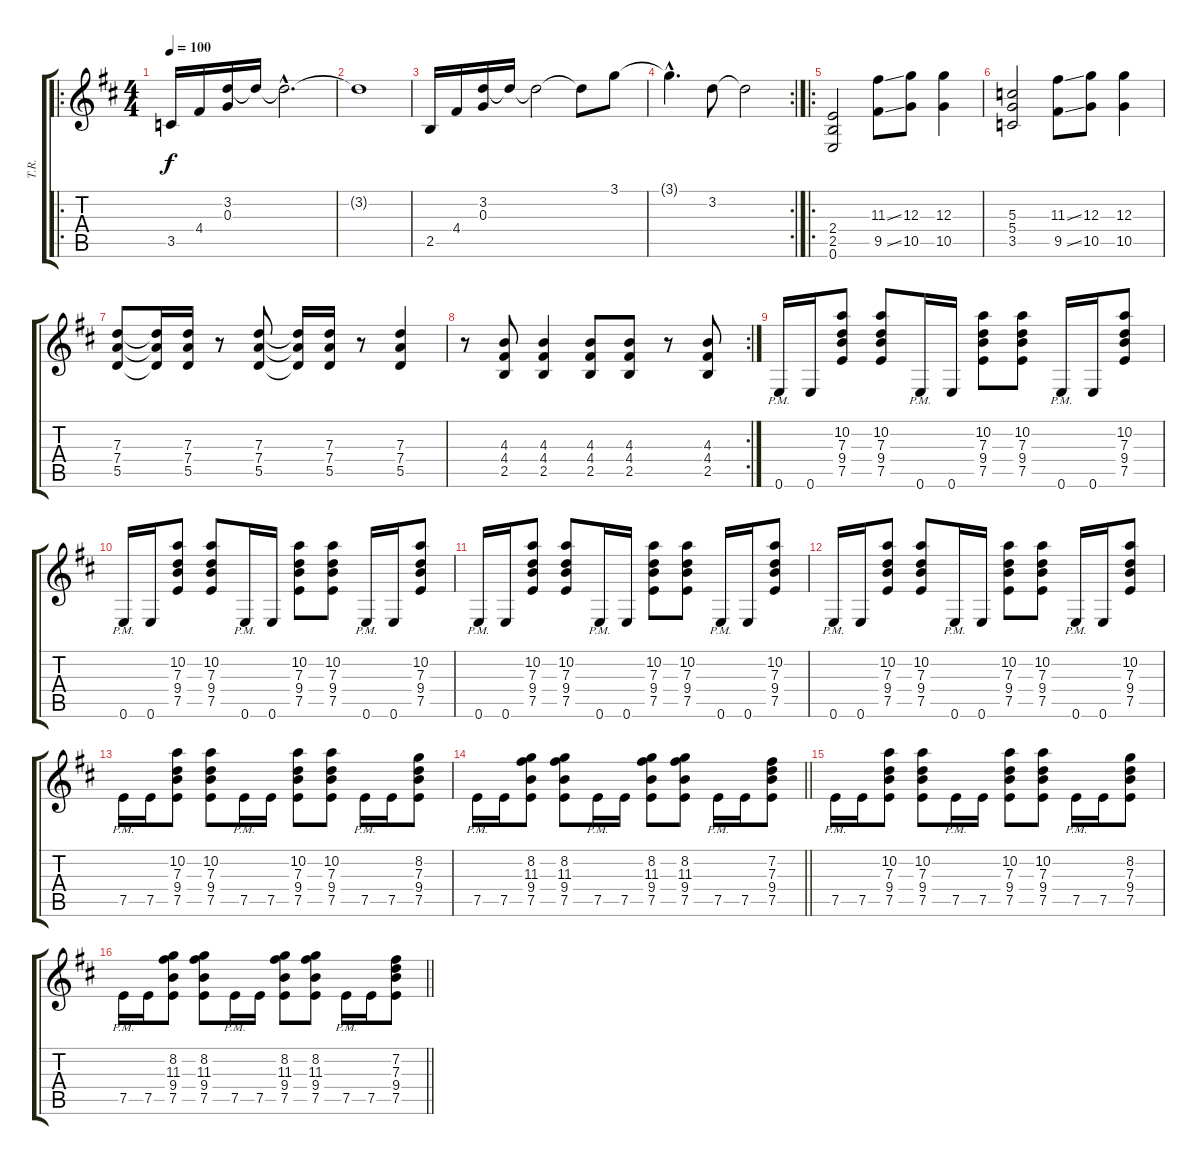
\track ("T.R." "T.R.") {instrument distortionguitar}
\staff {score tabs}
\tuning (E4 B3 G3 D3 A2 E2) {hide}
\ro
\ts (4 4)
\tempo 100
\clef g2
\ks d
3.5.16{dy f} 4.4.16 (3.2 0.3).16 3.2{t}.16 3.2{hac t}.2{d} |
3.2{t}.1 |
2.5.16 4.4.16 (3.2 0.3).16 3.2{t}.16 3.2{t}.2 3.2{t}.8 3.1.8 |
\rc 2
3.1{hac t}.4{d} 3.2.8 3.2{t}.2 |
\ro
(2.4 2.5 0.6).2 (11.3{ss} 9.5{ss}).8 (12.3 10.5).8 (12.3 10.5).4 |
(5.3 5.4 3.5).2 (11.3{ss} 9.5{ss}).8 (12.3 10.5).8 (12.3 10.5).4 |
(7.3 7.4 5.5).8 (7.3{t} 7.4{t} 5.5{t}).16 (7.3 7.4 5.5).16 r.8 (7.3 7.4 5.5).8 (7.3{t} 7.4{t} 5.5{t}).16 (7.3 7.4 5.5).16 r.8 (7.3 7.4 5.5).4 |
\rc 2
r.8 (4.3 4.4 2.5).8 (4.3 4.4 2.5).4 (4.3 4.4 2.5).8 (4.3 4.4 2.5).8 r.8 (4.3 4.4 2.5).8 |
0.6{pm}.16 0.6.16 (10.2 7.3 9.4 7.5).8 (10.2 7.3 9.4 7.5).8 0.6{pm}.16 0.6.16 (10.2 7.3 9.4 7.5).8 (10.2 7.3 9.4 7.5).8 0.6{pm}.16 0.6.16 (10.2 7.3 9.4 7.5).8 |
0.6{pm}.16 0.6.16 (10.2 7.3 9.4 7.5).8 (10.2 7.3 9.4 7.5).8 0.6{pm}.16 0.6.16 (10.2 7.3 9.4 7.5).8 (10.2 7.3 9.4 7.5).8 0.6{pm}.16 0.6.16 (10.2 7.3 9.4 7.5).8 |
0.6{pm}.16 0.6.16 (10.2 7.3 9.4 7.5).8 (10.2 7.3 9.4 7.5).8 0.6{pm}.16 0.6.16 (10.2 7.3 9.4 7.5).8 (10.2 7.3 9.4 7.5).8 0.6{pm}.16 0.6.16 (10.2 7.3 9.4 7.5).8 |
0.6{pm}.16 0.6.16 (10.2 7.3 9.4 7.5).8 (10.2 7.3 9.4 7.5).8 0.6{pm}.16 0.6.16 (10.2 7.3 9.4 7.5).8 (10.2 7.3 9.4 7.5).8 0.6{pm}.16 0.6.16 (10.2 7.3 9.4 7.5).8 |
7.5{pm}.16 7.5.16 (10.2 7.3 9.4 7.5).8 (10.2 7.3 9.4 7.5).8 7.5{pm}.16 7.5.16 (10.2 7.3 9.4 7.5).8 (10.2 7.3 9.4 7.5).8 7.5{pm}.16 7.5.16 (8.2 7.3 9.4 7.5).8 |
\barLineRight lightlight
7.5{pm}.16 7.5.16 (8.2 11.3 9.4 7.5).8 (8.2 11.3 9.4 7.5).8 7.5{pm}.16 7.5.16 (8.2 11.3 9.4 7.5).8 (8.2 11.3 9.4 7.5).8 7.5{pm}.16 7.5.16 (7.2 7.3 9.4 7.5).8 |
7.5{pm}.16 7.5.16 (10.2 7.3 9.4 7.5).8 (10.2 7.3 9.4 7.5).8 7.5{pm}.16 7.5.16 (10.2 7.3 9.4 7.5).8 (10.2 7.3 9.4 7.5).8 7.5{pm}.16 7.5.16 (8.2 7.3 9.4 7.5).8 |
\barLineRight lightlight
7.5{pm}.16 7.5.16 (8.2 11.3 9.4 7.5).8 (8.2 11.3 9.4 7.5).8 7.5{pm}.16 7.5.16 (8.2 11.3 9.4 7.5).8 (8.2 11.3 9.4 7.5).8 7.5{pm}.16 7.5.16 (7.2 7.3 9.4 7.5).8
